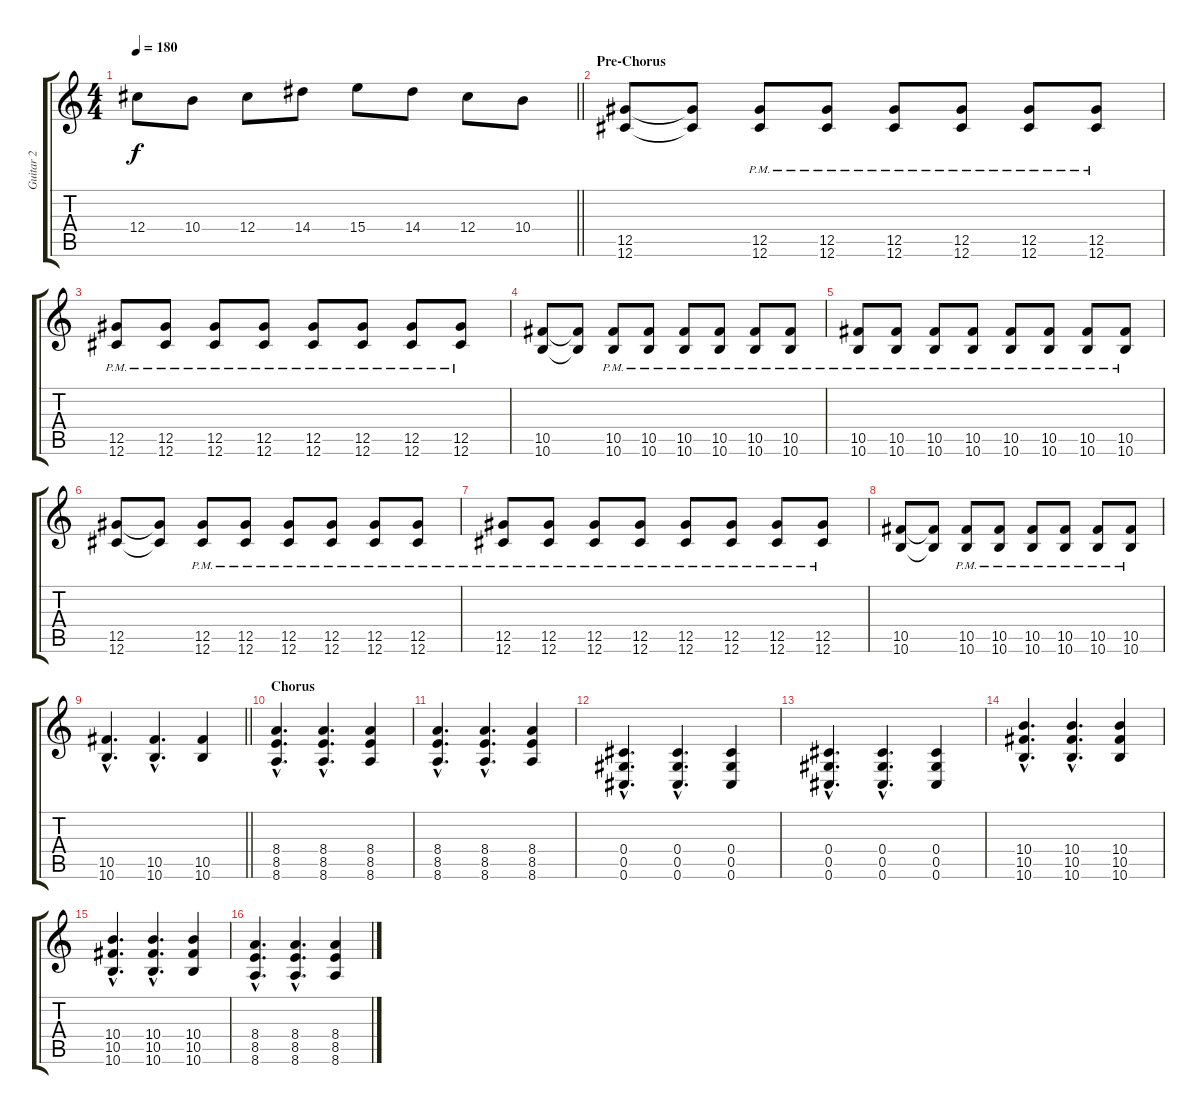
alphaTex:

\track ("Guitar 2" "Guitar 2") {instrument distortionguitar}
\staff {score tabs}
\tuning (Eb4 Bb3 Gb3 Db3 Ab2 Db2) {hide}
\ts (4 4)
\tempo 180
\clef g2
\barLineRight lightlight
\ks c
12.4.8{dy f} 10.4.8 12.4.8 14.4.8 15.4.8 14.4.8 12.4.8 10.4.8 |
\section ("" "Pre-Chorus")
(12.5 12.6).8 (12.5{t} 12.6{t}).8 (12.5{pm} 12.6{pm}).8 (12.5{pm} 12.6{pm}).8 (12.5{pm} 12.6{pm}).8 (12.5{pm} 12.6{pm}).8 (12.5{pm} 12.6{pm}).8 (12.5{pm} 12.6{pm}).8 |
(12.5{pm} 12.6{pm}).8 (12.5{pm} 12.6{pm}).8 (12.5{pm} 12.6{pm}).8 (12.5{pm} 12.6{pm}).8 (12.5{pm} 12.6{pm}).8 (12.5{pm} 12.6{pm}).8 (12.5{pm} 12.6{pm}).8 (12.5{pm} 12.6{pm}).8 |
(10.5 10.6).8 (10.5{t} 10.6{t}).8 (10.5{pm} 10.6{pm}).8 (10.5{pm} 10.6{pm}).8 (10.5{pm} 10.6{pm}).8 (10.5{pm} 10.6{pm}).8 (10.5{pm} 10.6{pm}).8 (10.5{pm} 10.6{pm}).8 |
(10.5{pm} 10.6{pm}).8 (10.5{pm} 10.6{pm}).8 (10.5{pm} 10.6{pm}).8 (10.5{pm} 10.6{pm}).8 (10.5{pm} 10.6{pm}).8 (10.5{pm} 10.6{pm}).8 (10.5{pm} 10.6{pm}).8 (10.5{pm} 10.6{pm}).8 |
(12.5 12.6).8 (12.5{t} 12.6{t}).8 (12.5{pm} 12.6{pm}).8 (12.5{pm} 12.6{pm}).8 (12.5{pm} 12.6{pm}).8 (12.5{pm} 12.6{pm}).8 (12.5{pm} 12.6{pm}).8 (12.5{pm} 12.6{pm}).8 |
(12.5{pm} 12.6{pm}).8 (12.5{pm} 12.6{pm}).8 (12.5{pm} 12.6{pm}).8 (12.5{pm} 12.6{pm}).8 (12.5{pm} 12.6{pm}).8 (12.5{pm} 12.6{pm}).8 (12.5{pm} 12.6{pm}).8 (12.5{pm} 12.6{pm}).8 |
(10.5 10.6).8 (10.5{t} 10.6{t}).8 (10.5{pm} 10.6{pm}).8 (10.5{pm} 10.6{pm}).8 (10.5{pm} 10.6{pm}).8 (10.5{pm} 10.6{pm}).8 (10.5{pm} 10.6{pm}).8 (10.5{pm} 10.6{pm}).8 |
\barLineRight lightlight
(10.5{hac} 10.6{hac}).4{d} (10.5{hac} 10.6{hac}).4{d} (10.5 10.6).4 |
\section ("" "Chorus")
(8.4{hac} 8.5{hac} 8.6{hac}).4{d} (8.4{hac} 8.5{hac} 8.6{hac}).4{d} (8.4 8.5 8.6).4 |
(8.4{hac} 8.5{hac} 8.6{hac}).4{d} (8.4{hac} 8.5{hac} 8.6{hac}).4{d} (8.4 8.5 8.6).4 |
(0.4{hac} 0.5{hac} 0.6{hac}).4{d} (0.4{hac} 0.5{hac} 0.6{hac}).4{d} (0.4 0.5 0.6).4 |
(0.4{hac} 0.5{hac} 0.6{hac}).4{d} (0.4{hac} 0.5{hac} 0.6{hac}).4{d} (0.4 0.5 0.6).4 |
(10.4{hac} 10.5{hac} 10.6{hac}).4{d} (10.4{hac} 10.5{hac} 10.6{hac}).4{d} (10.4 10.5 10.6).4 |
(10.4{hac} 10.5{hac} 10.6{hac}).4{d} (10.4{hac} 10.5{hac} 10.6{hac}).4{d} (10.4 10.5 10.6).4 |
(8.4{hac} 8.5{hac} 8.6{hac}).4{d} (8.4{hac} 8.5{hac} 8.6{hac}).4{d} (8.4 8.5 8.6).4
